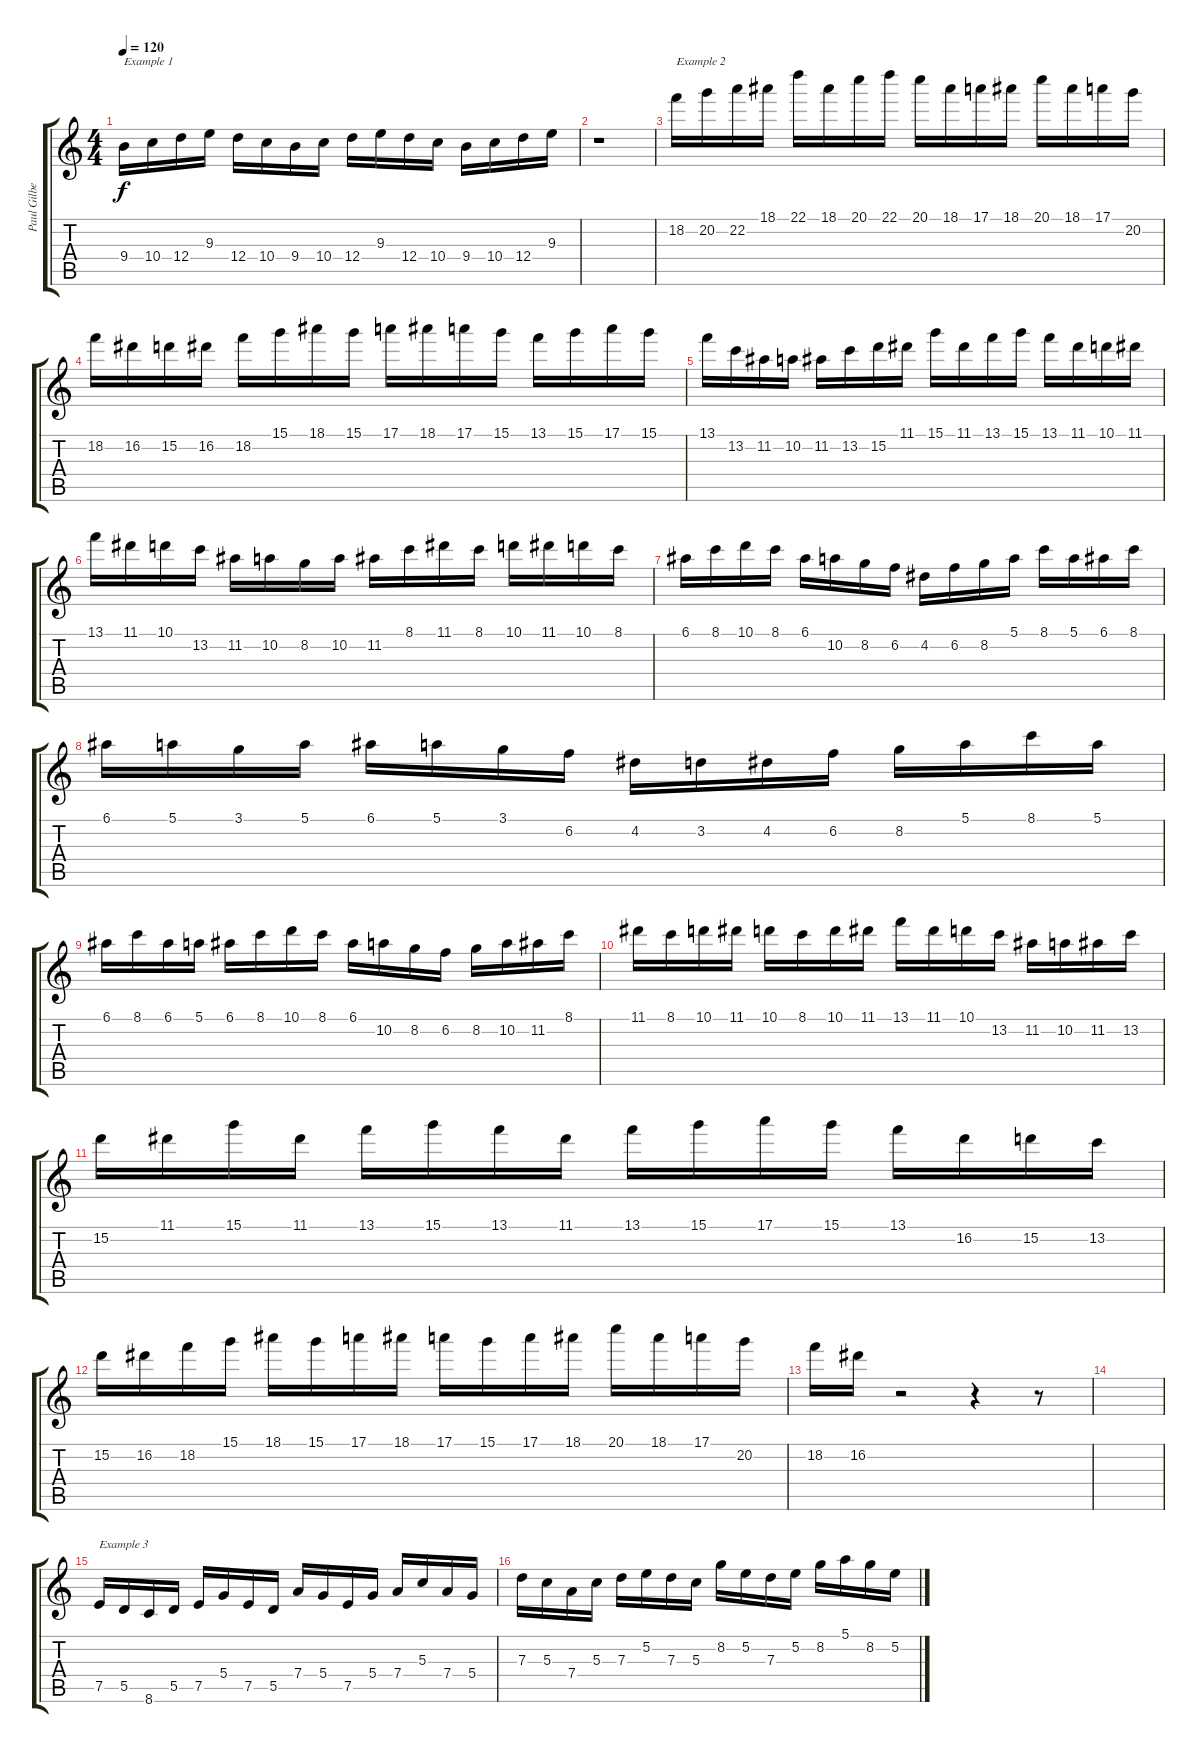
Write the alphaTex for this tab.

\track ("Paul Gilbert" "Paul Gilbe") {instrument distortionguitar}
\staff {score tabs}
\tuning (E4 B3 G3 D3 A2 E2) {hide}
\ts (4 4)
\tempo 120
\clef g2
\ks c
9.4.16{txt "Example 1" dy f instrument distortionguitar} 10.4.16 12.4.16 9.3.16 12.4.16 10.4.16 9.4.16 10.4.16 12.4.16 9.3.16 12.4.16 10.4.16 9.4.16 10.4.16 12.4.16 9.3.16 |
r.1 |
18.2.16{txt "Example 2 "} 20.2.16 22.2.16 18.1.16 22.1.16 18.1.16 20.1.16 22.1.16 20.1.16 18.1.16 17.1.16 18.1.16 20.1.16 18.1.16 17.1.16 20.2.16 |
18.2.16 16.2.16 15.2.16 16.2.16 18.2.16 15.1.16 18.1.16 15.1.16 17.1.16 18.1.16 17.1.16 15.1.16 13.1.16 15.1.16 17.1.16 15.1.16 |
13.1.16 13.2.16 11.2.16 10.2.16 11.2.16 13.2.16 15.2.16 11.1.16 15.1.16 11.1.16 13.1.16 15.1.16 13.1.16 11.1.16 10.1.16 11.1.16 |
13.1.16 11.1.16 10.1.16 13.2.16 11.2.16 10.2.16 8.2.16 10.2.16 11.2.16 8.1.16 11.1.16 8.1.16 10.1.16 11.1.16 10.1.16 8.1.16 |
6.1.16 8.1.16 10.1.16 8.1.16 6.1.16 10.2.16 8.2.16 6.2.16 4.2.16 6.2.16 8.2.16 5.1.16 8.1.16 5.1.16 6.1.16 8.1.16 |
6.1.16 5.1.16 3.1.16 5.1.16 6.1.16 5.1.16 3.1.16 6.2.16 4.2.16 3.2.16 4.2.16 6.2.16 8.2.16 5.1.16 8.1.16 5.1.16 |
6.1.16 8.1.16 6.1.16 5.1.16 6.1.16 8.1.16 10.1.16 8.1.16 6.1.16 10.2.16 8.2.16 6.2.16 8.2.16 10.2.16 11.2.16 8.1.16 |
11.1.16 8.1.16 10.1.16 11.1.16 10.1.16 8.1.16 10.1.16 11.1.16 13.1.16 11.1.16 10.1.16 13.2.16 11.2.16 10.2.16 11.2.16 13.2.16 |
15.2.16 11.1.16 15.1.16 11.1.16 13.1.16 15.1.16 13.1.16 11.1.16 13.1.16 15.1.16 17.1.16 15.1.16 13.1.16 16.2.16 15.2.16 13.2.16 |
15.2.16 16.2.16 18.2.16 15.1.16 18.1.16 15.1.16 17.1.16 18.1.16 17.1.16 15.1.16 17.1.16 18.1.16 20.1.16 18.1.16 17.1.16 20.2.16 |
18.2.16 16.2.16 r.2 r.4 r.8 |
|
7.5.16{txt "Example 3"} 5.5.16 8.6.16 5.5.16 7.5.16 5.4.16 7.5.16 5.5.16 7.4.16 5.4.16 7.5.16 5.4.16 7.4.16 5.3.16 7.4.16 5.4.16 |
7.3.16 5.3.16 7.4.16 5.3.16 7.3.16 5.2.16 7.3.16 5.3.16 8.2.16 5.2.16 7.3.16 5.2.16 8.2.16 5.1.16 8.2.16 5.2.16
